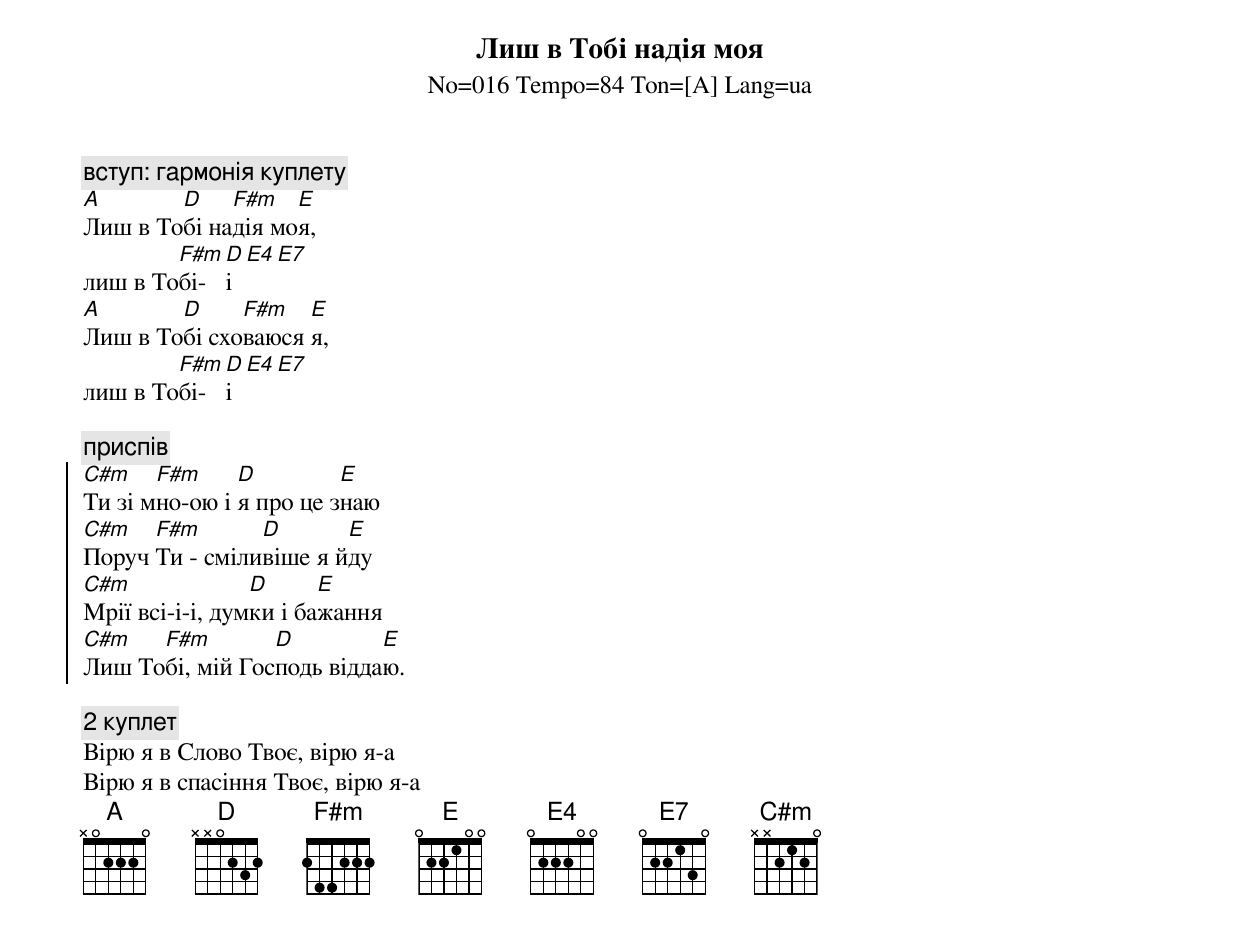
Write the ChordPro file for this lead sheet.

{title:Лиш в Тобі надія моя}
{subtitle:No=016 Tempo=84 Ton=[A] Lang=ua}

{c: вступ: гармонія куплету}
[A]Лиш в То[D]бі на[F#m]дія мо[E]я,
лиш в То[F#m]бі-[D]і[E4][E7]
[A]Лиш в То[D]бі схо[F#m]ваюся [E]я,
лиш в То[F#m]бі-[D]і[E4][E7]

{c: приспів}
{soc}
[C#m]Ти зі м[F#m]но-ою і [D]я про це з[E]наю
[C#m]Поруч [F#m]Ти - сміли[D]віше я й[E]ду
[C#m]Мрії всі-і-і, дум[D]ки і ба[E]жання
[C#m]Лиш То[F#m]бі, мій Гос[D]подь відда[E]ю.
{eoc}

{c: 2 куплет}
Вірю я в Слово Твоє, вірю я-а
Вірю я в спасіння Твоє, вірю я-а
